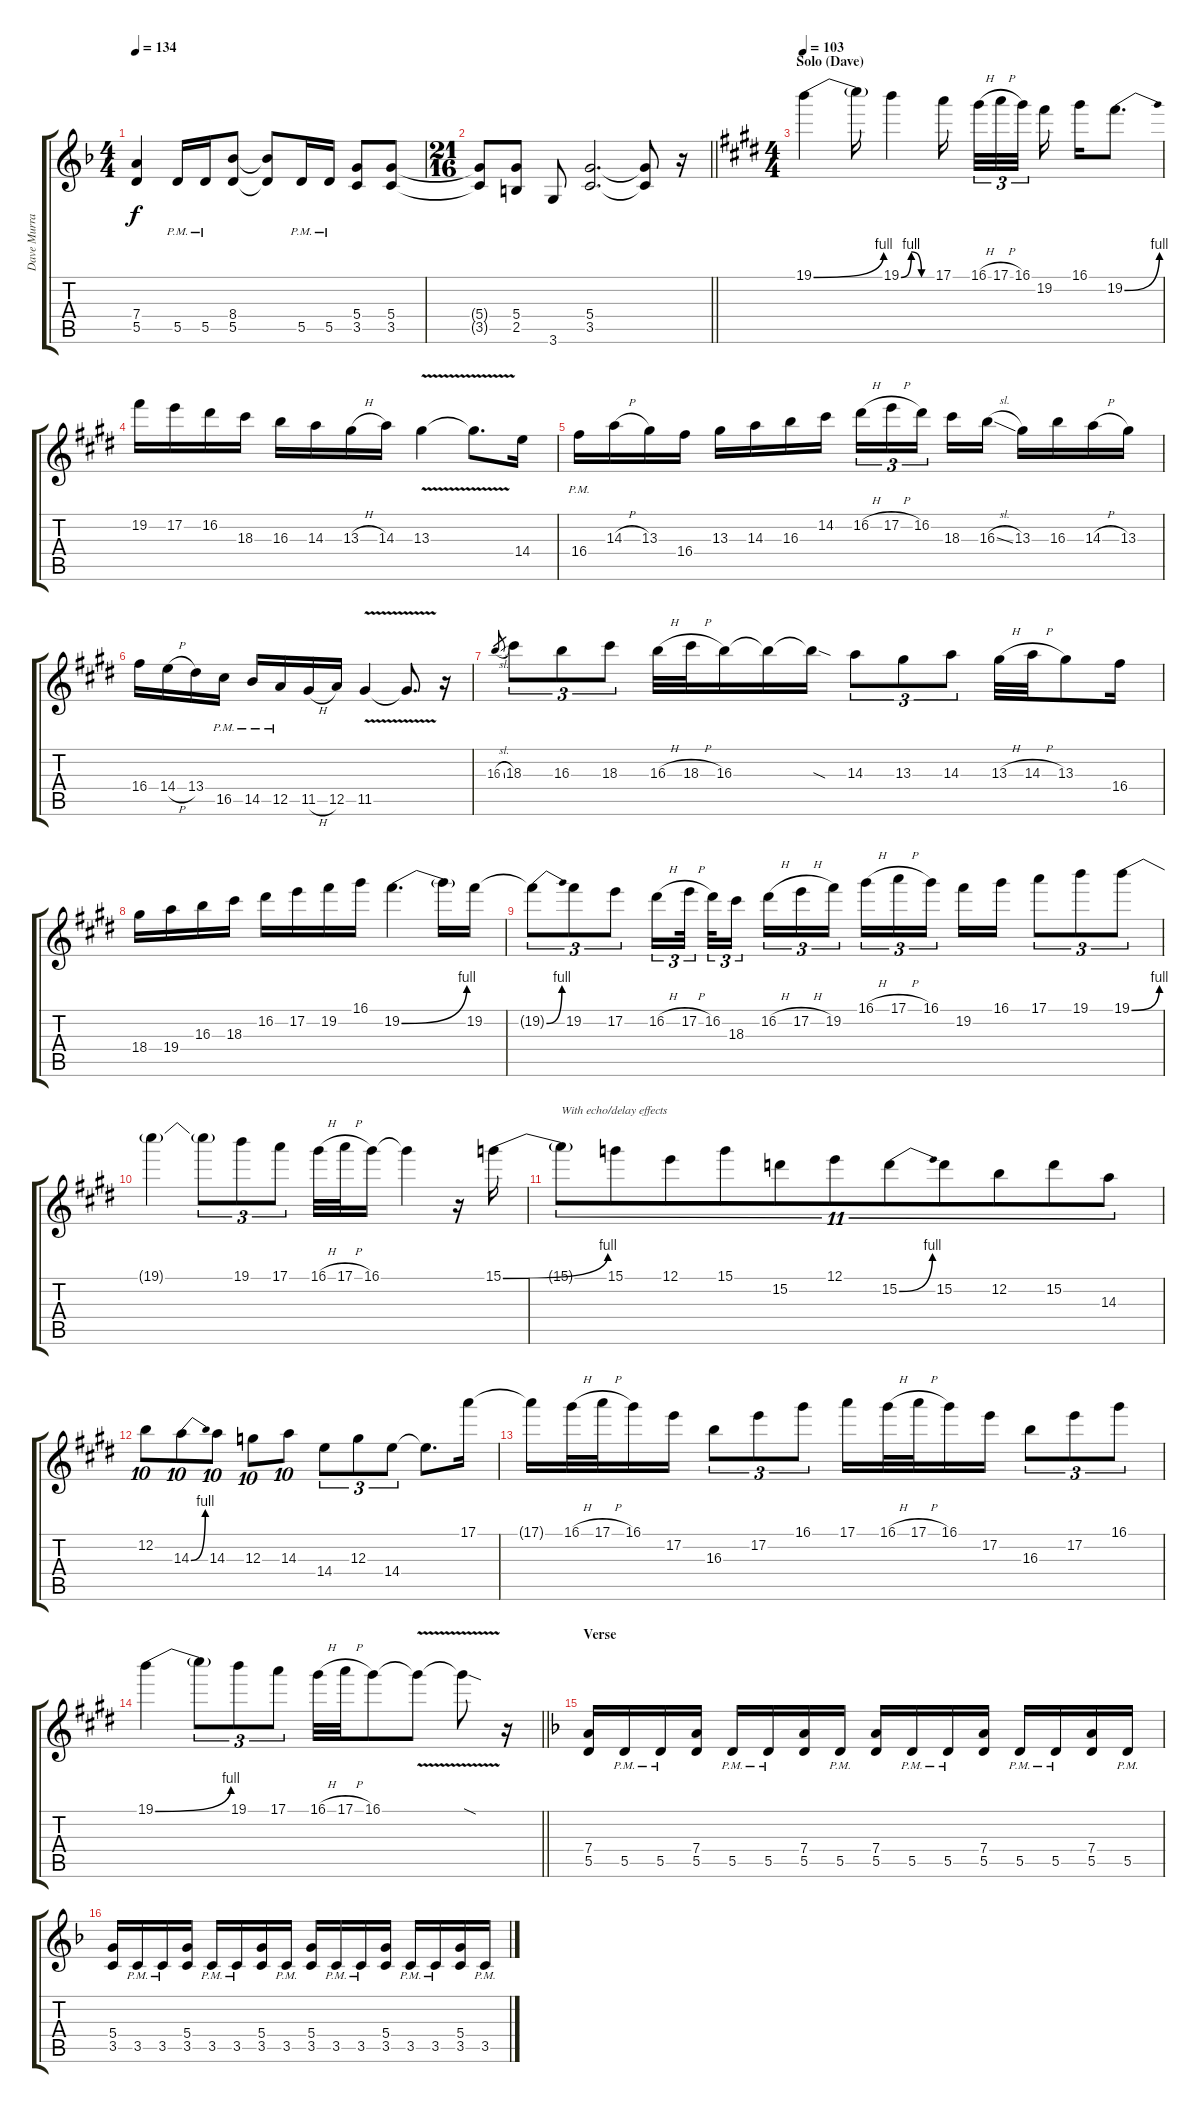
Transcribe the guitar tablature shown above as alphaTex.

\track ("Dave Murray" "Dave Murra") {instrument overdrivenguitar}
\staff {score tabs}
\tuning (E4 B3 G3 D3 A2 E2) {hide}
\ts (4 4)
\tempo 134
\clef g2
\ks dminor
(7.4 5.5).4{dy f} 5.5{pm}.16 5.5{pm}.16 (8.4 5.5).8 (8.4{t} 5.5{t}).8 5.5{pm}.16 5.5{pm}.16 (5.4 3.5).8 (5.4 3.5).8 |
\ts (21 16)
\barLineRight lightlight
(5.4{t} 3.5{t}).8 (5.4 2.5).8 3.6.8 (5.4 3.5).2{d} (5.4{t} 3.5{t}).8 r.16 |
\ts (4 4)
\section ("" "Solo (Dave)")
\tempo 103
\ks e
19.1{be (bend 0 0 60 4)}.4 19.1{t}.16 19.1{be (custom 0 0 20 4 40 0 60 0)}.4 17.1.16{beam splitsecondary} 16.1{h}.32{tu (3 2)} 17.1{h}.32{tu (3 2)} 16.1.32{tu (3 2) beam splitsecondary} 19.2.16 16.1.16 19.2{be (bend 0 0 60 4)}.8{d} |
19.2.16 17.2.16 16.2.16 18.3.16 16.3.16 14.3.16 13.3{h}.16 14.3.16 13.3{v}.4 13.3{t}.8{d} 14.4.16 |
16.4{pm}.16 14.3{h}.16 13.3.16 16.4.16 13.3.16 14.3.16 16.3.16 14.2.16 16.2{h}.16{tu (3 2)} 17.2{h}.16{tu (3 2)} 16.2.16{tu (3 2) beam splitsecondary} 18.3.16 16.3{sl}.16 13.3.16 16.3.16 14.3{h}.16 13.3.16 |
16.4.16 14.4{h}.16 13.4.16 16.5{pm}.16 14.5{pm}.16 12.5{pm}.16 11.5{h}.16 12.5.16 11.5{v}.4 11.5{t}.8{d} r.16 |
16.3{sl}.8{gr} 18.3.8{tu (3 2)} 16.3.8{tu (3 2)} 18.3.8{tu (3 2)} 16.3{h}.32 18.3{h}.32 16.3.16 16.3{t}.16 16.3{sod t}.16 14.3.8{tu (3 2)} 13.3.8{tu (3 2)} 14.3.8{tu (3 2)} 13.3{h}.32 14.3{h}.32 13.3.8 16.4.16 |
18.4.16 19.4.16 16.3.16 18.3.16 16.2.16 17.2.16 19.2.16 16.1.16 19.2{be (bend 0 0 60 4)}.4{d} 19.2{t}.16 19.2.16 |
19.2{be (bend 0 0 60 4) t}.8{tu (3 2)} 19.2.8{tu (3 2)} 17.2.8{tu (3 2)} 16.2{h}.16{tu (3 2)} 17.2{h}.32{tu (3 2) beam splitsecondary} 16.2.32{tu (3 2)} 18.3.16{tu (3 2) beam splitsecondary} 16.2{h}.16{tu (3 2)} 17.2{h}.16{tu (3 2)} 19.2.16{tu (3 2)} 16.1{h}.16{tu (3 2)} 17.1{h}.16{tu (3 2)} 16.1.16{tu (3 2) beam splitsecondary} 19.2.16 16.1.16 17.1.8{tu (3 2)} 19.1.8{tu (3 2)} 19.1{be (bend 0 0 60 4)}.8{tu (3 2)} |
19.1{t}.4 19.1{t}.8{tu (3 2)} 19.1.8{tu (3 2)} 17.1.8{tu (3 2)} 16.1{h}.32 17.1{h}.32 16.1.16 16.1{t}.4 r.16 15.1{be (bend 0 0 60 4)}.16 |
15.1{t}.8{tu (11 8) txt "With echo/delay effects"} 15.1.8{tu (11 8)} 12.1.8{tu (11 8)} 15.1.8{tu (11 8)} 15.2.8{tu (11 8)} 12.1.8{tu (11 8)} 15.2{be (bend 0 0 60 4)}.8{tu (11 8)} 15.2.8{tu (11 8)} 12.2.8{tu (11 8)} 15.2.8{tu (11 8)} 14.3.8{tu (11 8)} |
12.2.8{tu (10 8)} 14.3{be (bend 0 0 60 4)}.8{tu (10 8)} 14.3.8{tu (10 8)} 12.3.8{tu (10 8)} 14.3.8{tu (10 8)} 14.4.8{tu (3 2)} 12.3.8{tu (3 2)} 14.4.8{tu (3 2)} 14.4{t}.8{d} 17.1.16 |
17.1{t}.16 16.1{h}.32 17.1{h}.32 16.1.16 17.2.16 16.3.8{tu (3 2)} 17.2.8{tu (3 2)} 16.1.8{tu (3 2)} 17.1.16 16.1{h}.32 17.1{h}.32 16.1.16 17.2.16 16.3.8{tu (3 2)} 17.2.8{tu (3 2)} 16.1.8{tu (3 2)} |
\barLineRight lightlight
19.1{be (bend 0 0 60 4)}.4 19.1{t}.8{tu (3 2)} 19.1.8{tu (3 2)} 17.1.8{tu (3 2)} 16.1{h}.32 17.1{h}.32 16.1.8 16.1{v t}.8 16.1{sod t}.8 r.16 |
\section ("" "Verse")
\ks dminor
(7.4 5.5).16 5.5{pm}.16 5.5{pm}.16 (7.4 5.5).16 5.5{pm}.16 5.5{pm}.16 (7.4 5.5).16 5.5{pm}.16 (7.4 5.5).16 5.5{pm}.16 5.5{pm}.16 (7.4 5.5).16 5.5{pm}.16 5.5{pm}.16 (7.4 5.5).16 5.5{pm}.16 |
(5.4 3.5).16 3.5{pm}.16 3.5{pm}.16 (5.4 3.5).16 3.5{pm}.16 3.5{pm}.16 (5.4 3.5).16 3.5{pm}.16 (5.4 3.5).16 3.5{pm}.16 3.5{pm}.16 (5.4 3.5).16 3.5{pm}.16 3.5{pm}.16 (5.4 3.5).16 3.5{pm}.16
